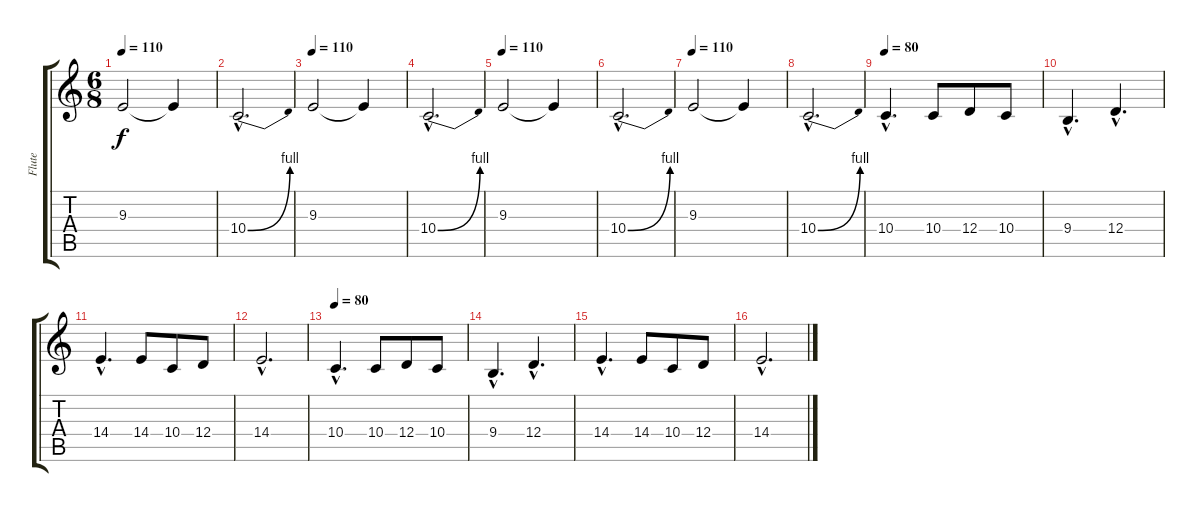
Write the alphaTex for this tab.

\track ("Flute" "Flute") {instrument panflute}
\staff {score tabs}
\tuning (Ab4 B3 G3 D3 A2 E2) {hide}
\ts (6 8)
\tempo 110
\clef g2
\ks c
9.3.2{dy f} 9.3{t}.4 |
10.4{be (bend 0 0 60 4) hac}.2{d} |
\tempo 110
9.3.2 9.3{t}.4 |
10.4{be (bend 0 0 60 4) hac}.2{d} |
\tempo 110
9.3.2 9.3{t}.4 |
10.4{be (bend 0 0 60 4) hac}.2{d} |
\tempo 110
9.3.2 9.3{t}.4 |
10.4{be (bend 0 0 60 4) hac}.2{d} |
\tempo 80
10.4{hac}.4{d volume 16 instrument choiraahs} 10.4.8 12.4.8 10.4.8 |
9.4{hac}.4{d} 12.4{hac}.4{d} |
14.4{hac}.4{d} 14.4.8 10.4.8 12.4.8 |
14.4{hac}.2{d} |
\tempo 80
10.4{hac}.4{d volume 16 instrument choiraahs} 10.4.8 12.4.8 10.4.8 |
9.4{hac}.4{d} 12.4{hac}.4{d} |
14.4{hac}.4{d} 14.4.8 10.4.8 12.4.8 |
14.4{hac}.2{d}
